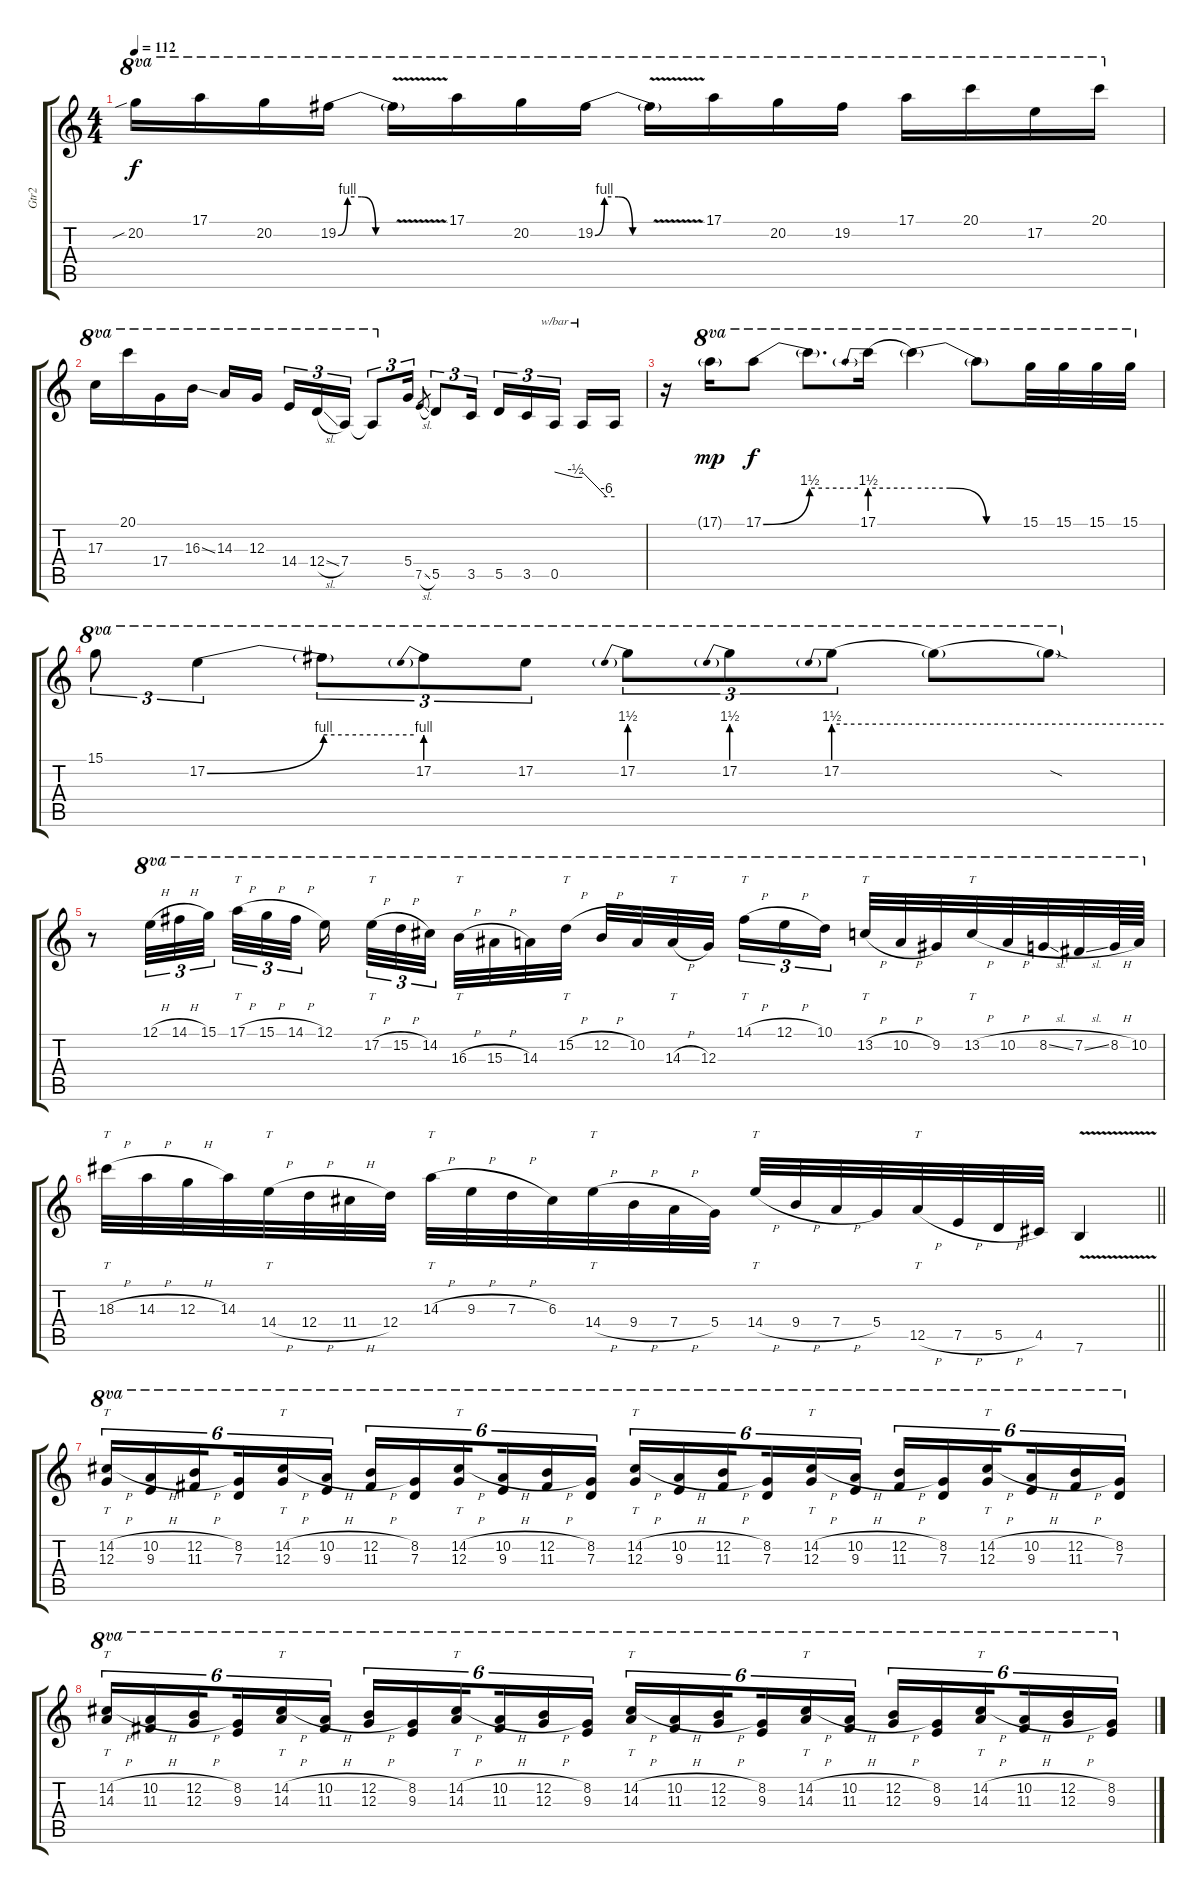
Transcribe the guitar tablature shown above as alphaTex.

\track ("Gtr2" "Gtr2") {instrument distortionguitar}
\staff {score tabs}
\tuning (E4 B3 G3 D3 A2 E2) {hide}
\ts (4 4)
\tempo 112
\clef g2
\ks c
20.2{sib}.16{ot 8va dy f} 17.1.16{ot 8va} 20.2.16{ot 8va} 19.2{be (custom 0 0 10 4 25 4 40 0 60 0)}.16{ot 8va} 19.2{v t}.16{ot 8va} 17.1.16{ot 8va} 20.2.16{ot 8va} 19.2{be (custom 0 0 10 4 25 4 40 0 60 0)}.16{ot 8va} 19.2{v t}.16{ot 8va} 17.1.16{ot 8va} 20.2.16{ot 8va} 19.2.16{ot 8va} 17.1.16{ot 8va} 20.1.16{ot 8va} 17.2.16{ot 8va} 20.1.16{ot 8va} |
17.3.16{ot 8va} 20.1.16{ot 8va} 17.4.16{ot 8va} 16.3{ss}.16{ot 8va} 14.3.16{ot 8va} 12.3.16{ot 8va beam splitsecondary} 14.4.16{tu (3 2) ot 8va} 12.4{sl}.16{tu (3 2) ot 8va} 7.4.16{tu (3 2) ot 8va} 7.4{t}.8{tu (3 2) ot 8va} 5.4.16{tu (3 2)} 7.5{sl}.8{gr} 5.5.8{tu (3 2)} 3.5.16{tu (3 2)} 5.5.16{tu (3 2)} 3.5.16{tu (3 2)} 0.5.16{tu (3 2) tbe (custom default 0 0 45 -2 60 -2) beam splitsecondary} 0.5{t}.16{tbe (custom default 0 0 45 -24 60 -24)} 0.5{t}.16 |
r.16 17.1{g}.16{ot 8va dy mp} 17.1{be (bend 0 0 60 6)}.8{ot 8va dy f} 17.1{be (hold 0 6 60 6) t}.8{d ot 8va} 17.1{be (prebend 0 6 60 6)}.16{ot 8va} 17.1{be (custom 0 6 20 6 40 0 60 0) t}.4{ot 8va} 17.1{t}.8{ot 8va} 15.1.32{ot 8va} 15.1.32{ot 8va} 15.1.32{ot 8va} 15.1.32{ot 8va} |
15.1.8{tu (3 2) ot 8va} 17.2{be (bend 0 0 60 4)}.4{tu (3 2) ot 8va} 17.2{be (hold 0 4 60 4) t}.8{tu (3 2) ot 8va} 17.2{be (prebend 0 4 60 4)}.8{tu (3 2) ot 8va} 17.2.8{tu (3 2) ot 8va} 17.2{be (prebend 0 6 60 6)}.8{tu (3 2) ot 8va} 17.2{be (prebend 0 6 60 6)}.8{tu (3 2) ot 8va} 17.2{be (prebend 0 6 60 6)}.8{tu (3 2) ot 8va} 17.2{be (hold 0 6 60 6) t}.8{ot 8va} 17.2{sod t}.8{ot 8va} |
r.8 12.1{h}.32{tu (3 2) ot 8va} 14.1{h}.32{tu (3 2) ot 8va} 15.1.32{tu (3 2) ot 8va beam splitsecondary} 17.1{h}.32{tt tu (3 2) ot 8va} 15.1{h}.32{tu (3 2) ot 8va} 14.1{h}.32{tu (3 2) ot 8va} 12.1.16{ot 8va beam splitsecondary} 17.2{h}.32{tt tu (3 2) ot 8va} 15.2{h}.32{tu (3 2) ot 8va} 14.2.32{tu (3 2) ot 8va beam splitsecondary} 16.3{h}.32{tt ot 8va} 15.3{h}.32{ot 8va} 14.3.32{ot 8va} 15.2{h}.32{tt ot 8va} 12.2{h}.32{ot 8va} 10.2.32{ot 8va} 14.3{h}.32{tt ot 8va} 12.3.32{ot 8va beam splitsecondary} 14.1{h}.16{tt tu (3 2) ot 8va} 12.1{h}.16{tu (3 2) ot 8va} 10.1.16{tu (3 2) ot 8va} 13.2{h}.32{tt ot 8va} 10.2{h}.32{ot 8va} 9.2.32{ot 8va} 13.2{h}.32{tt ot 8va} 10.2{h}.32{ot 8va} 8.2{sl}.32{ot 8va} 7.2{sl}.32{ot 8va} 8.2{h}.64{ot 8va} 10.2.64{ot 8va} |
\barLineRight lightlight
18.3{h}.32{tt} 14.3{h}.32 12.3{h}.32 14.3.32 14.4{h}.32{tt} 12.4{h}.32 11.4{h}.32 12.4.32 14.3{h}.32{tt} 9.3{h}.32 7.3{h}.32 6.3.32 14.4{h}.32{tt} 9.4{h}.32 7.4{h}.32 5.4.32 14.4{h}.32{tt} 9.4{h}.32 7.4{h}.32 5.4.32 12.5{h}.32{tt} 7.5{h}.32 5.5{h}.32 4.5.32 7.6{v}.4 |
(14.2{h} 12.3).16{tt tu (6 4) ot 8va} (10.2{h} 9.3).16{tu (6 4) ot 8va} (12.2{h} 11.3).16{tu (6 4) ot 8va beam splitsecondary} (8.2 7.3).16{tu (6 4) ot 8va} (14.2{h} 12.3).16{tt tu (6 4) ot 8va} (10.2{h} 9.3).16{tu (6 4) ot 8va} (12.2{h} 11.3).16{tu (6 4) ot 8va} (8.2 7.3).16{tu (6 4) ot 8va} (14.2{h} 12.3).16{tt tu (6 4) ot 8va beam splitsecondary} (10.2{h} 9.3).16{tu (6 4) ot 8va} (12.2{h} 11.3).16{tu (6 4) ot 8va} (8.2 7.3).16{tu (6 4) ot 8va} (14.2{h} 12.3).16{tt tu (6 4) ot 8va} (10.2{h} 9.3).16{tu (6 4) ot 8va} (12.2{h} 11.3).16{tu (6 4) ot 8va beam splitsecondary} (8.2 7.3).16{tu (6 4) ot 8va} (14.2{h} 12.3).16{tt tu (6 4) ot 8va} (10.2{h} 9.3).16{tu (6 4) ot 8va} (12.2{h} 11.3).16{tu (6 4) ot 8va} (8.2 7.3).16{tu (6 4) ot 8va} (14.2{h} 12.3).16{tt tu (6 4) ot 8va beam splitsecondary} (10.2{h} 9.3).16{tu (6 4) ot 8va} (12.2{h} 11.3).16{tu (6 4) ot 8va} (8.2 7.3).16{tu (6 4) ot 8va} |
(14.2{h} 14.3).16{tt tu (6 4) ot 8va} (10.2{h} 11.3).16{tu (6 4) ot 8va} (12.2{h} 12.3).16{tu (6 4) ot 8va beam splitsecondary} (8.2 9.3).16{tu (6 4) ot 8va} (14.2{h} 14.3).16{tt tu (6 4) ot 8va} (10.2{h} 11.3).16{tu (6 4) ot 8va} (12.2{h} 12.3).16{tu (6 4) ot 8va} (8.2 9.3).16{tu (6 4) ot 8va} (14.2{h} 14.3).16{tt tu (6 4) ot 8va beam splitsecondary} (10.2{h} 11.3).16{tu (6 4) ot 8va} (12.2{h} 12.3).16{tu (6 4) ot 8va} (8.2 9.3).16{tu (6 4) ot 8va} (14.2{h} 14.3).16{tt tu (6 4) ot 8va} (10.2{h} 11.3).16{tu (6 4) ot 8va} (12.2{h} 12.3).16{tu (6 4) ot 8va beam splitsecondary} (8.2 9.3).16{tu (6 4) ot 8va} (14.2{h} 14.3).16{tt tu (6 4) ot 8va} (10.2{h} 11.3).16{tu (6 4) ot 8va} (12.2{h} 12.3).16{tu (6 4) ot 8va} (8.2 9.3).16{tu (6 4) ot 8va} (14.2{h} 14.3).16{tt tu (6 4) ot 8va beam splitsecondary} (10.2{h} 11.3).16{tu (6 4) ot 8va} (12.2{h} 12.3).16{tu (6 4) ot 8va} (8.2 9.3).16{tu (6 4) ot 8va}
